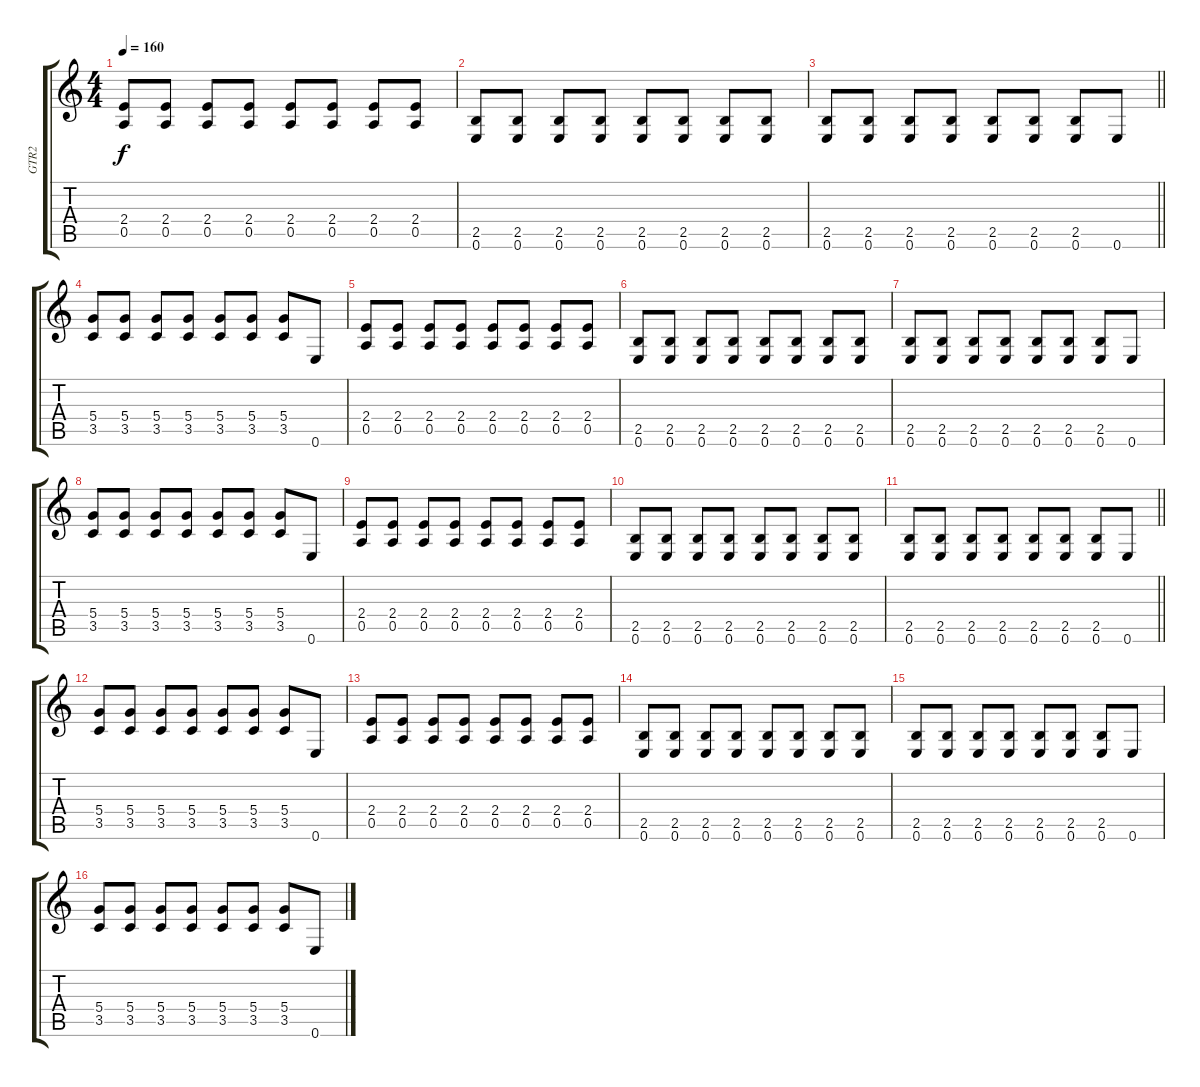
\track ("GTR2" "GTR2") {instrument overdrivenguitar}
\staff {score tabs}
\tuning (E4 B3 G3 D3 A2 E2) {hide}
\ts (4 4)
\tempo 160
\clef g2
\ks c
(2.4 0.5).8{dy f} (2.4 0.5).8 (2.4 0.5).8 (2.4 0.5).8 (2.4 0.5).8 (2.4 0.5).8 (2.4 0.5).8 (2.4 0.5).8 |
(2.5 0.6).8 (2.5 0.6).8 (2.5 0.6).8 (2.5 0.6).8 (2.5 0.6).8 (2.5 0.6).8 (2.5 0.6).8 (2.5 0.6).8 |
\barLineRight lightlight
(2.5 0.6).8 (2.5 0.6).8 (2.5 0.6).8 (2.5 0.6).8 (2.5 0.6).8 (2.5 0.6).8 (2.5 0.6).8 0.6.8 |
(5.4 3.5).8 (5.4 3.5).8 (5.4 3.5).8 (5.4 3.5).8 (5.4 3.5).8 (5.4 3.5).8 (5.4 3.5).8 0.6.8 |
(2.4 0.5).8 (2.4 0.5).8 (2.4 0.5).8 (2.4 0.5).8 (2.4 0.5).8 (2.4 0.5).8 (2.4 0.5).8 (2.4 0.5).8 |
(2.5 0.6).8 (2.5 0.6).8 (2.5 0.6).8 (2.5 0.6).8 (2.5 0.6).8 (2.5 0.6).8 (2.5 0.6).8 (2.5 0.6).8 |
(2.5 0.6).8 (2.5 0.6).8 (2.5 0.6).8 (2.5 0.6).8 (2.5 0.6).8 (2.5 0.6).8 (2.5 0.6).8 0.6.8 |
(5.4 3.5).8 (5.4 3.5).8 (5.4 3.5).8 (5.4 3.5).8 (5.4 3.5).8 (5.4 3.5).8 (5.4 3.5).8 0.6.8 |
(2.4 0.5).8 (2.4 0.5).8 (2.4 0.5).8 (2.4 0.5).8 (2.4 0.5).8 (2.4 0.5).8 (2.4 0.5).8 (2.4 0.5).8 |
(2.5 0.6).8 (2.5 0.6).8 (2.5 0.6).8 (2.5 0.6).8 (2.5 0.6).8 (2.5 0.6).8 (2.5 0.6).8 (2.5 0.6).8 |
\barLineRight lightlight
(2.5 0.6).8 (2.5 0.6).8 (2.5 0.6).8 (2.5 0.6).8 (2.5 0.6).8 (2.5 0.6).8 (2.5 0.6).8 0.6.8 |
(5.4 3.5).8 (5.4 3.5).8 (5.4 3.5).8 (5.4 3.5).8 (5.4 3.5).8 (5.4 3.5).8 (5.4 3.5).8 0.6.8 |
(2.4 0.5).8 (2.4 0.5).8 (2.4 0.5).8 (2.4 0.5).8 (2.4 0.5).8 (2.4 0.5).8 (2.4 0.5).8 (2.4 0.5).8 |
(2.5 0.6).8 (2.5 0.6).8 (2.5 0.6).8 (2.5 0.6).8 (2.5 0.6).8 (2.5 0.6).8 (2.5 0.6).8 (2.5 0.6).8 |
(2.5 0.6).8 (2.5 0.6).8 (2.5 0.6).8 (2.5 0.6).8 (2.5 0.6).8 (2.5 0.6).8 (2.5 0.6).8 0.6.8 |
(5.4 3.5).8 (5.4 3.5).8 (5.4 3.5).8 (5.4 3.5).8 (5.4 3.5).8 (5.4 3.5).8 (5.4 3.5).8 0.6.8
